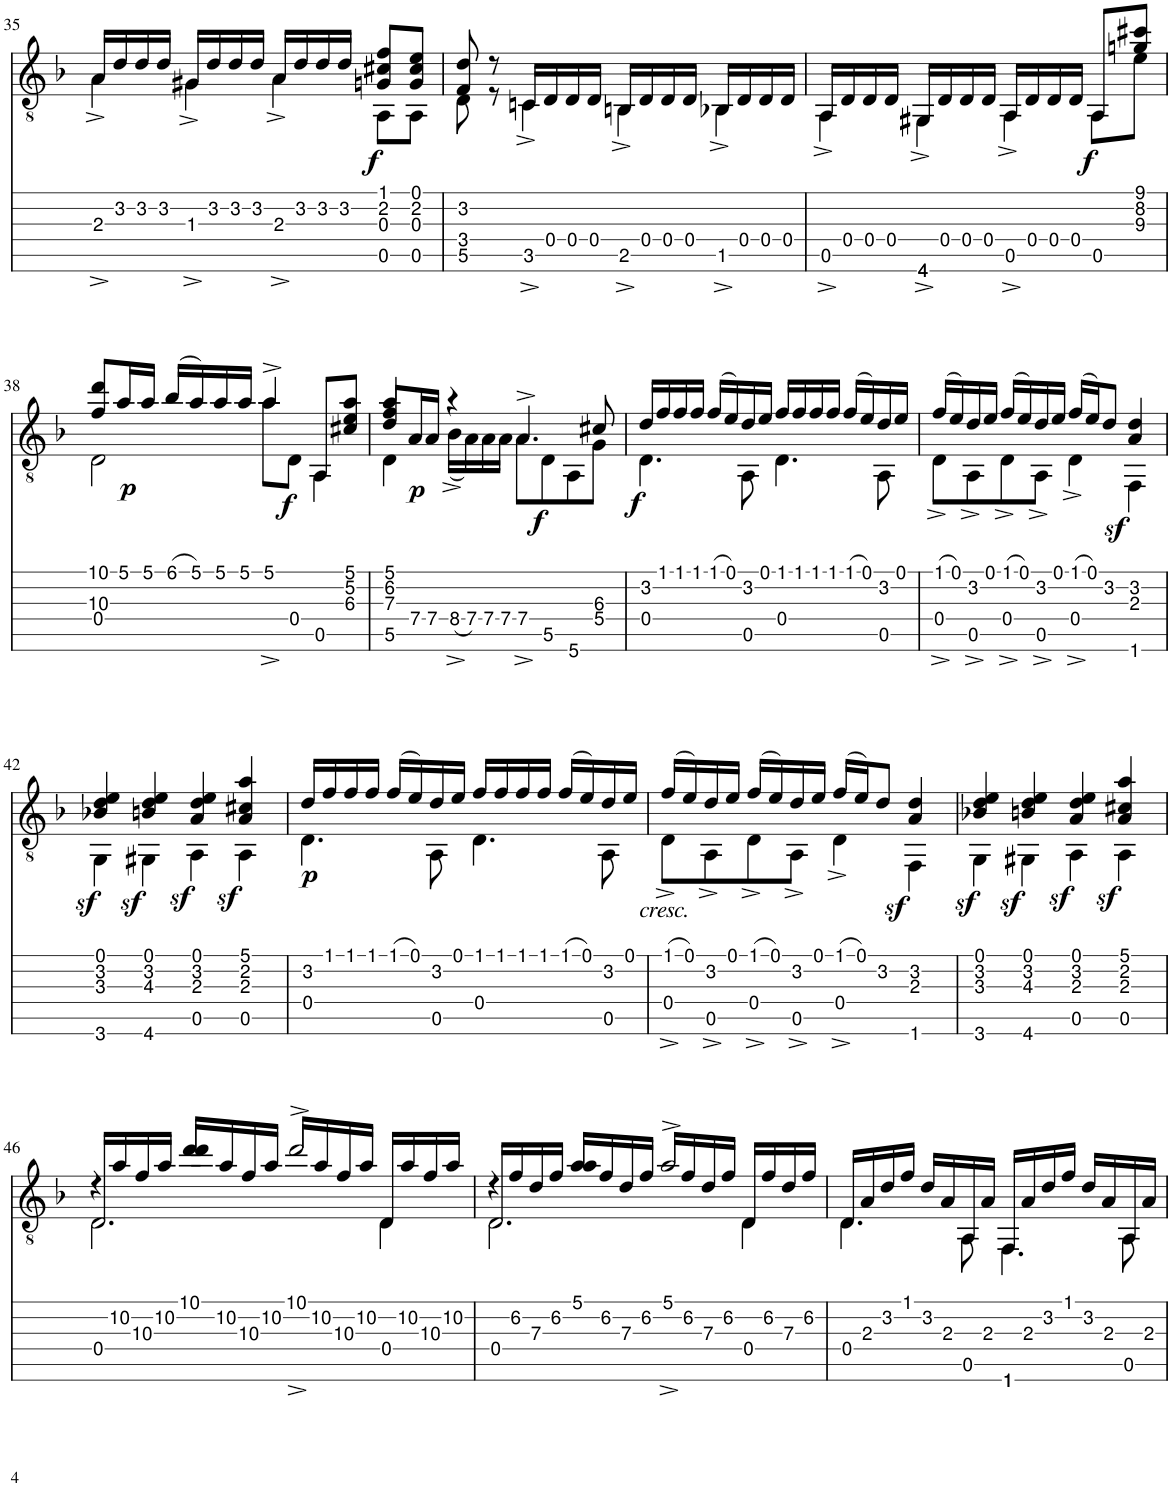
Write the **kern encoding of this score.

**kern	**kern	**dynam
*part1	*part1	*part1
*staff2	*staff1	*staff1/2
*I"Guitar	*	*
*I'Guit.	*	*
!!LO:PB:g=z
*	*clefGv2	*
*k[b-]	*k[b-]	*
*M4/4	*M4/4	*
*met(c)	*met(c)	*
=35	=35	=35
*^	*^	*
16ALL	4A^	16A/LL	4A^\	.
16dJ	.	16d/	.	.
16dL	.	16d/	.	.
16dJJ	.	16d/JJ	.	.
16G#LL	4G#^	16G#X/LL	4G#^\	.
16dJ	.	16d/	.	.
16dL	.	16d/	.	.
16dJJ	.	16d/JJ	.	.
16ALL	4A^	16A/LL	4A^\	.
16dJ	.	16d/	.	.
16dL	.	16d/	.	.
16dJJ	.	16d/JJ	.	.
!	!	!	!	!LO:DY:b
8G\ 8c#\ 8f\L	8AAL	8Gn/ 8c#X/ 8f/L	8AA\L	f
8G\ 8c#\ 8e\J	8AAJ	8G/ 8c#/ 8e/J	8AA\J	.
=36	=36	=36	=36	=36
8F 8d	8D	8F/ 8d/	8D\	.
8r	8r	8r	8r	.
16CLL	4Cn^	16C/LL	4Cn^\	.
16DJ	.	16D/	.	.
16DL	.	16D/	.	.
16DJJ	.	16D/JJ	.	.
16BBLL	4BB^	16BBn/LL	4BB^\	.
16DJ	.	16D/	.	.
16DL	.	16D/	.	.
16DJJ	.	16D/JJ	.	.
16BB-LL	4BB-^	16BB-X/LL	4BB-^\	.
16DJ	.	16D/	.	.
16DL	.	16D/	.	.
16DJJ	.	16D/JJ	.	.
=37	=37	=37	=37	=37
16AALL	4AA^	16AA/LL	4AA^\	.
16DJ	.	16D/	.	.
16DL	.	16D/	.	.
16DJJ	.	16D/JJ	.	.
16GG#LL	4GG#^	16GG#X/LL	4GG#^\	.
16DJ	.	16D/	.	.
16DL	.	16D/	.	.
16DJJ	.	16D/JJ	.	.
16AALL	4AA^	16AA/LL	4AA^\	.
16DJ	.	16D/	.	.
16DL	.	16D/	.	.
16DJJ	.	16D/JJ	.	.
!	!	!	!	!LO:DY:b
8AAL	8AAL	8AA/L	8AA\L	f
8gn\ 8cc#\J	8eJ	8gn/ 8cc#X/J	8e\J	.
!!LO:LB:g=z	!!
=38	=38	=38	=38	=38
8f\ 8dd\L	2D	8f/ 8dd/L	2D\	.
!	!	!	!	!LO:DY:b
16aL	.	16a/L	.	p
16aJJ	.	16a/JJ	.	.
16b-LL	.	(16b-/LL	.	.
16aJ	.	16a/)	.	.
16aL	.	16a/	.	.
16aJJ	.	16a/JJ	.	.
4a^	8aL	4a^/	8a\L	.
!	!	!	!	!LO:DY:b
.	8DJ	.	8D\J	f
8AAL	4AA	8AA/L	4AA\	.
8c#\ 8e\ 8a\J	.	8c#X/ 8e/ 8a/J	.	.
=39	=39	=39	=39	=39
*	*^	*	*^	*
4a	4D	8d\ 8f\L	4a/	4D\	8d/ 8f/L	.
!	!	!	!	!	!	!LO:DY:b
.	.	16AL	.	.	16A/L	p
.	.	16AJJ	.	.	16A/JJ	.
4r	4r	16B-^LL	4r	4ryy	(16B-^\LL	.
.	.	16AJ	.	.	16A\)	.
.	.	16AL	.	.	16A\	.
.	.	16AJJ	.	.	16A\JJ	.
4.A^	8AL	2r	4.A^/	8A\L	2ryy	.
!	!	!	!	!	!	!LO:DY:b
.	8DJ	.	.	8D\	.	f
.	8AAL	.	.	8AA\	.	.
8c#	8GJ	.	8c#X/	8G\J	.	.
*	*v	*v	*	*	*	*
*	*	*	*v	*v	*
=40	=40	=40	=40	=40
!	!	!	!	!LO:DY:b
16dLL	4.D	16d/LL	4.D\	f
16fJ	.	16f/	.	.
16fL	.	16f/	.	.
16fJJ	.	16f/JJ	.	.
16fLL	.	(16f/LL	.	.
16eJ	.	16e/)	.	.
16dL	8AA	16d/	8AA\	.
16eJJ	.	16e/JJ	.	.
16fLL	4.D	16f/LL	4.D\	.
16fJ	.	16f/	.	.
16fL	.	16f/	.	.
16fJJ	.	16f/JJ	.	.
16fLL	.	(16f/LL	.	.
16eJ	.	16e/)	.	.
16dL	8AA	16d/	8AA\	.
16eJJ	.	16e/JJ	.	.
=41	=41	=41	=41	=41
16fLL	8D^L	(16f/LL	8D^\L	.
16eJ	.	16e/)	.	.
16dL	8AA^J	16d/	8AA^\	.
16eJJ	.	16e/JJ	.	.
16fLL	8D^L	(16f/LL	8D^\	.
16eJ	.	16e/)	.	.
16dL	8AA^J	16d/	8AA^\J	.
16eJJ	.	16e/JJ	.	.
16fLL	4D^	(16f/LL	4D^\	.
16eJ	.	16e/J)	.	.
8dJ	.	8d/J	.	.
!	!	!	!	!LO:DY:b
4A 4d	4FF	4A/ 4d/	4FF\	sf
!!LO:LB:g=z	!!
=42	=42	=42	=42	=42
!	!	!	!	!LO:DY:b
4B-X 4d 4e	4GG	4B-X/ 4d/ 4e/	4GG\	sf
!	!	!	!	!LO:DY:b
4B 4d 4e	4GG#	4Bn/ 4d/ 4e/	4GG#X\	sf
!	!	!	!	!LO:DY:b
4A 4d 4e	4AA	4A/ 4d/ 4e/	4AA\	sf
!	!	!	!	!LO:DY:b
4A 4c# 4a	4AA	4A/ 4c#X/ 4a/	4AA\	sf
=43	=43	=43	=43	=43
!	!	!	!	!LO:DY:b
16dLL	4.D	16d/LL	4.D\	p
16fJ	.	16f/	.	.
16fL	.	16f/	.	.
16fJJ	.	16f/JJ	.	.
16fLL	.	(16f/LL	.	.
16eJ	.	16e/)	.	.
16dL	8AA	16d/	8AA\	.
16eJJ	.	16e/JJ	.	.
16fLL	4.D	16f/LL	4.D\	.
16fJ	.	16f/	.	.
16fL	.	16f/	.	.
16fJJ	.	16f/JJ	.	.
16fLL	.	(16f/LL	.	.
16eJ	.	16e/)	.	.
16dL	8AA	16d/	8AA\	.
16eJJ	.	16e/JJ	.	.
=44	=44	=44	=44	=44
!	!	!LO:TX:b:i:t=cresc.	!	!
16fLL	8D^L	(16f/LL	8D^\L	.
16eJ	.	16e/)	.	.
16dL	8AA^J	16d/	8AA^\	.
16eJJ	.	16e/JJ	.	.
16fLL	8D^L	(16f/LL	8D^\	.
16eJ	.	16e/)	.	.
16dL	8AA^J	16d/	8AA^\J	.
16eJJ	.	16e/JJ	.	.
16fLL	4D^	(16f/LL	4D^\	.
16eJ	.	16e/J)	.	.
8dJ	.	8d/J	.	.
!	!	!	!	!LO:DY:b
4A 4d	4FF	4A/ 4d/	4FF\	sf
=45	=45	=45	=45	=45
!	!	!	!	!LO:DY:b
4B-X 4d 4e	4GG	4B-X/ 4d/ 4e/	4GG\	sf
!	!	!	!	!LO:DY:b
4Bn 4d 4e	4GG#X	4Bn/ 4d/ 4e/	4GG#X\	sf
!	!	!	!	!LO:DY:b
4A 4d 4e	4AA	4A/ 4d/ 4e/	4AA\	sf
!	!	!	!	!LO:DY:b
4A 4c#X 4a	4AA	4A/ 4c#X/ 4a/	4AA\	sf
!!LO:LB:g=z
=46	=46	=46	=46	=46
*	*^	*	*^	*
4r	2.D	16DLL	4r	2.D\	16D/LL	.
.	.	16aJ	.	.	16a/	.
.	.	16fL	.	.	16f/	.
.	.	16aJJ	.	.	16a/JJ	.
4dd	.	16ddLL	4dd/	.	16dd/LL	.
.	.	16aJ	.	.	16a/	.
.	.	16fL	.	.	16f/	.
.	.	16aJJ	.	.	16a/JJ	.
2dd^	.	16ddLL	2dd^/	.	16dd/LL	.
.	.	16aJ	.	.	16a/	.
.	.	16fL	.	.	16f/	.
.	.	16aJJ	.	.	16a/JJ	.
.	4D	16DLL	.	4D\	16D/LL	.
.	.	16aJ	.	.	16a/	.
.	.	16fL	.	.	16f/	.
.	.	16aJJ	.	.	16a/JJ	.
=47	=47	=47	=47	=47	=47	=47
4r	2.D	16DLL	4r	2.D\	16D/LL	.
.	.	16fJ	.	.	16f/	.
.	.	16dL	.	.	16d/	.
.	.	16fJJ	.	.	16f/JJ	.
4a	.	16aLL	4a/	.	16a/LL	.
.	.	16fJ	.	.	16f/	.
.	.	16dL	.	.	16d/	.
.	.	16fJJ	.	.	16f/JJ	.
2a^	.	16aLL	2a^/	.	16a/LL	.
.	.	16fJ	.	.	16f/	.
.	.	16dL	.	.	16d/	.
.	.	16fJJ	.	.	16f/JJ	.
.	4D	16DLL	.	4D\	16D/LL	.
.	.	16fJ	.	.	16f/	.
.	.	16dL	.	.	16d/	.
.	.	16fJJ	.	.	16f/JJ	.
*	*v	*v	*	*	*	*
*	*	*	*v	*v	*
=48	=48	=48	=48	=48
16DLL	4.D	16D/LL	4.D\	.
16AJ	.	16A/	.	.
16dL	.	16d/	.	.
16fJJ	.	16f/JJ	.	.
16dLL	.	16d/LL	.	.
16AJ	.	16A/	.	.
16AAL	8AA	16AA/	8AA\	.
16AJJ	.	16A/JJ	.	.
16FFLL	4.FF	16FF/LL	4.FF\	.
16AJ	.	16A/	.	.
16dL	.	16d/	.	.
16fJJ	.	16f/JJ	.	.
16dLL	.	16d/LL	.	.
16AJ	.	16A/	.	.
16AAL	8AA	16AA/	8AA\	.
16AJJ	.	16A/JJ	.	.
*v	*v	*	*	*
*	*v	*v	*
=	=	=
*-	*-	*-
